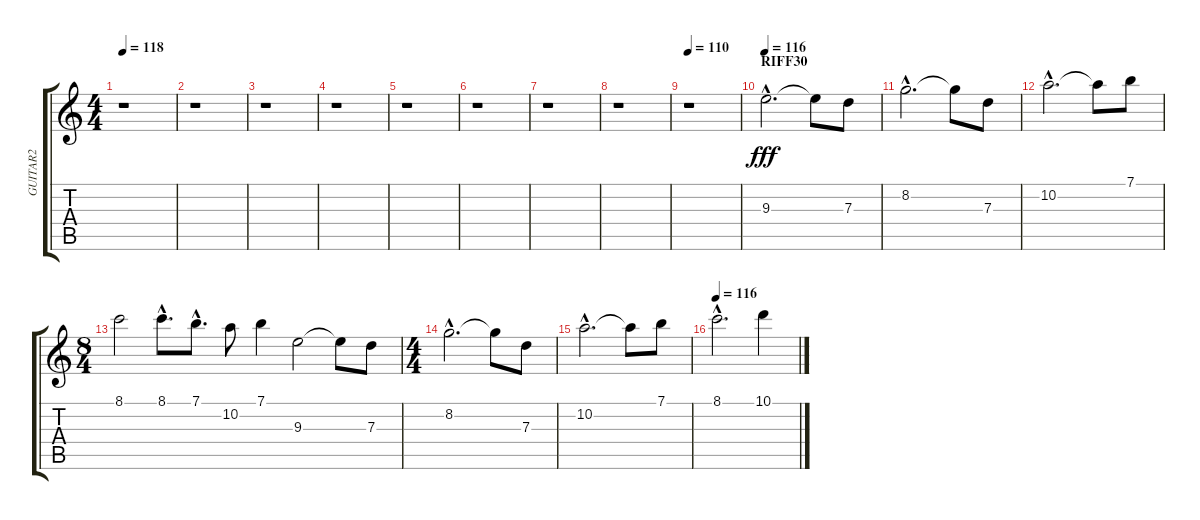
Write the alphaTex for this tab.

\track ("GUITAR2" "GUITAR2") {instrument distortionguitar}
\staff {score tabs}
\tuning (E4 B3 G3 D3 A2 E2) {hide}
\ts (4 4)
\tempo 118
\clef g2
\ks c
r.1{dy fff} |
r.1 |
r.1 |
r.1 |
r.1 |
r.1 |
r.1 |
r.1 |
\tempo 110
r.1 |
\section ("" "RIFF30")
\tempo 116
9.3{hac}.2{d} 9.3{t}.8 7.3.8 |
8.2{hac}.2{d} 8.2{t}.8 7.3.8 |
10.2{hac}.2{d} 10.2{t}.8 7.1.8 |
\ts (8 4)
8.1.2 8.1{hac}.8{d} 7.1{hac}.8{d} 10.2.8 7.1.4 9.3.2 9.3{t}.8 7.3.8 |
\ts (4 4)
8.2{hac}.2{d} 8.2{t}.8 7.3.8 |
10.2{hac}.2{d} 10.2{t}.8 7.1.8 |
\tempo 116
8.1{hac}.2{d} 10.1.4
